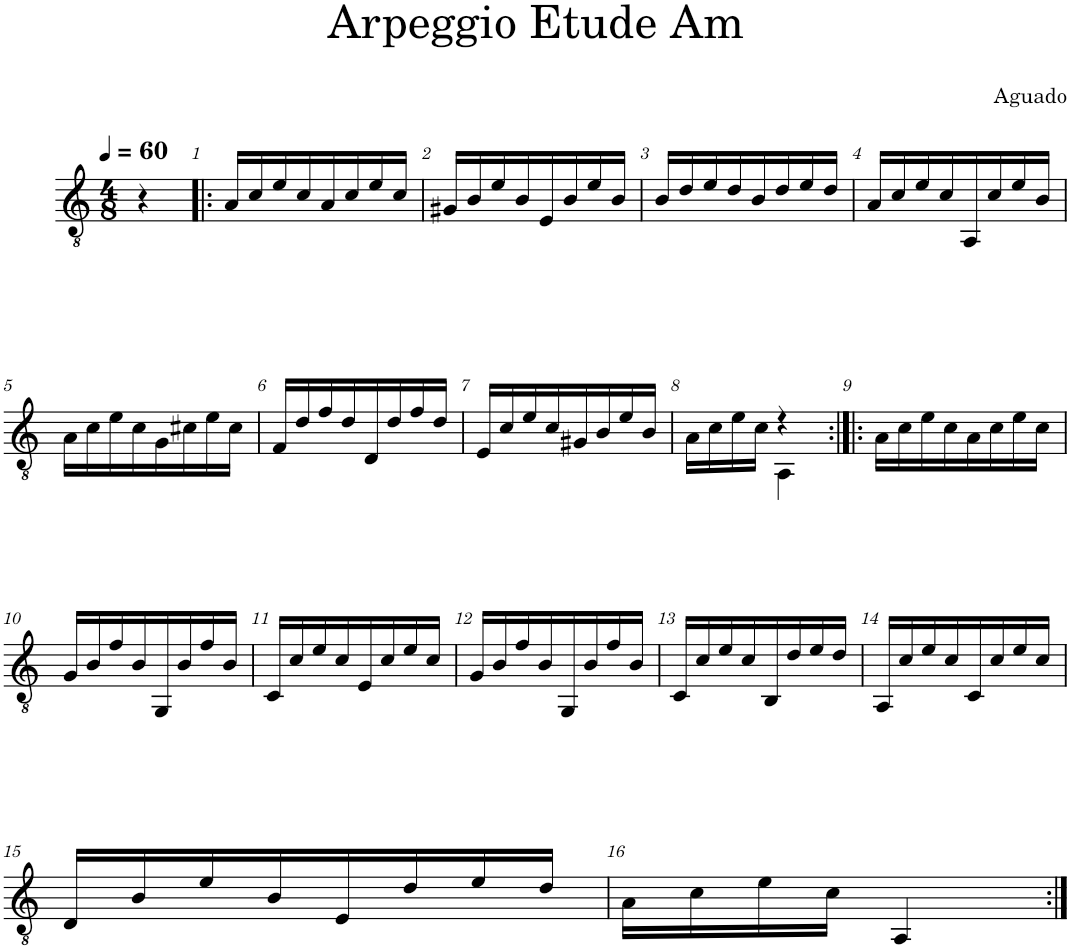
**kern
*part1
*staff1
*I"Classical Guitar
*I'Guit.
*clefGv2
*k[]
*M4/8
*MM60
=
4r
=1!|:
16A/LL
16c/
16e/
16c/
16A/
16c/
16e/
16c/JJ
=2
16G#X/LL
16B/
16e/
16B/
16E/
16B/
16e/
16B/JJ
=3
16B/LL
16d/
16e/
16d/
16B/
16d/
16e/
16d/JJ
=4
16A/LL
16c/
16e/
16c/
16AA/
16c/
16e/
16B/JJ
!!LO:LB:g=z
=5
16A\LL
16c\
16e\
16c\
16G\
16c#X\
16e\
16c#\JJ
=6
16F/LL
16d/
16f/
16d/
16D/
16d/
16f/
16d/JJ
=7
16E/LL
16c/
16e/
16c/
16G#X/
16B/
16e/
16B/JJ
=8
*^
16A\LL	4ryy
16c\	.
16e\	.
16c\JJ	.
4r	4AA\
*v	*v
=9:|!|:
16A\LL
16c\
16e\
16c\
16A\
16c\
16e\
16c\JJ
!!LO:LB:g=z
=10
16G/LL
16B/
16f/
16B/
16GG/
16B/
16f/
16B/JJ
=11
16C/LL
16c/
16e/
16c/
16E/
16c/
16e/
16c/JJ
=12
16G/LL
16B/
16f/
16B/
16GG/
16B/
16f/
16B/JJ
=13
16C/LL
16c/
16e/
16c/
16BB/
16d/
16e/
16d/JJ
=14
16AA/LL
16c/
16e/
16c/
16C/
16c/
16e/
16c/JJ
!!LO:LB:g=z
=15
16D/LL
16B/
16e/
16B/
16E/
16d/
16e/
16d/JJ
=16
16A\LL
16c\
16e\
16c\JJ
4AA/
=:|!
*-
